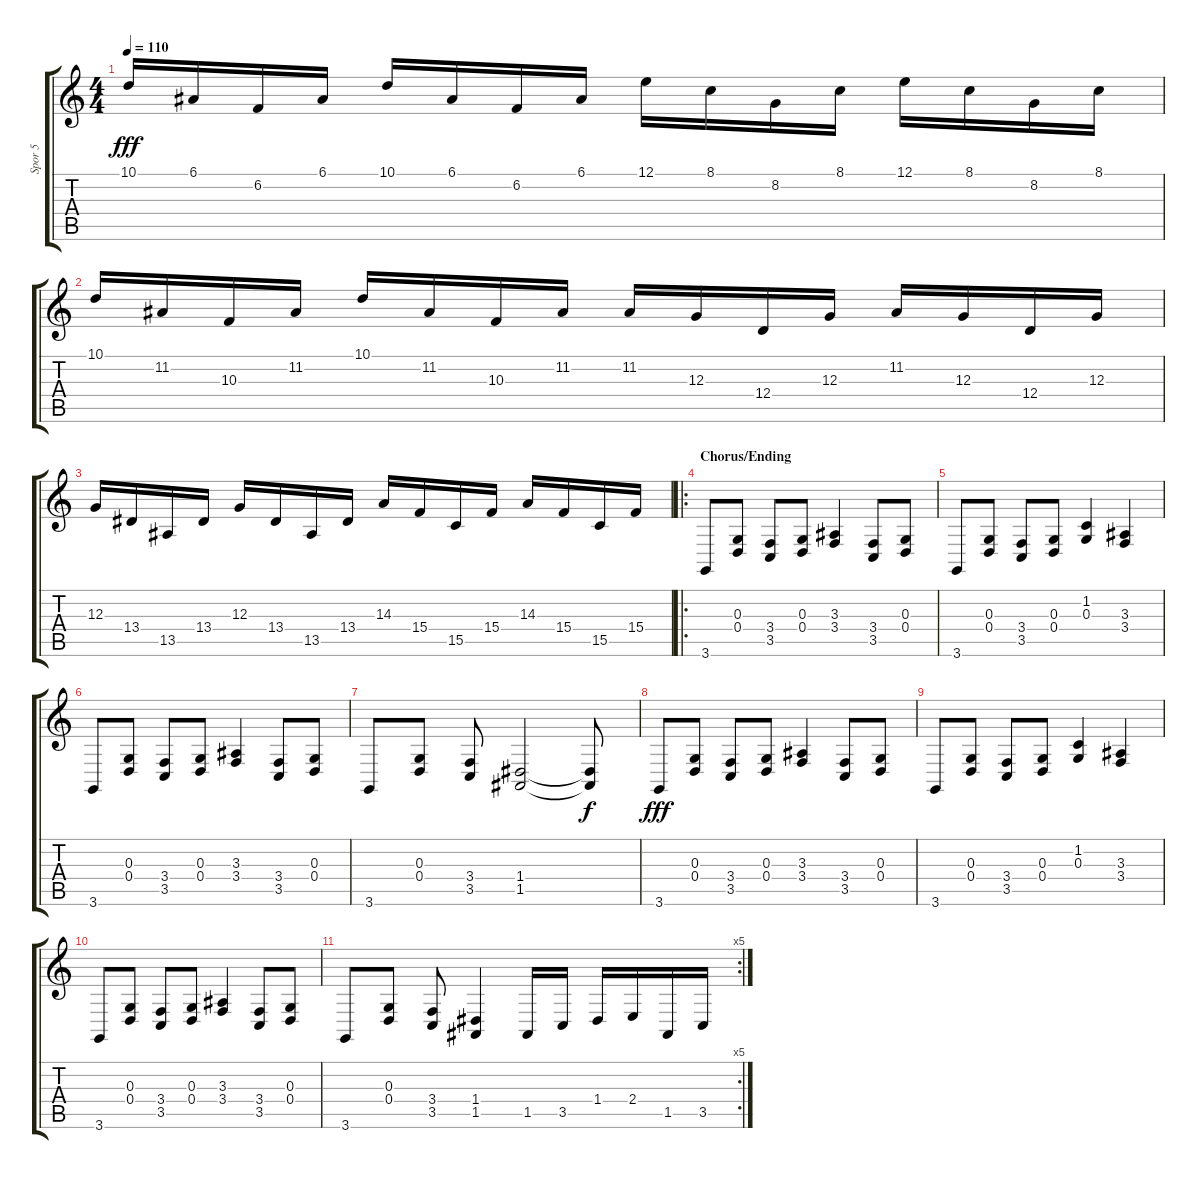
\track ("Spor 5" "Spor 5") {mute instrument drawbarorgan}
\staff {score tabs}
\tuning (E4 B3 G3 D3 A2 E2) {hide}
\ts (4 4)
\tempo 110
\clef g2
\ks c
10.1.16{dy fff} 6.1.16 6.2.16 6.1.16 10.1.16 6.1.16 6.2.16 6.1.16 12.1.16 8.1.16 8.2.16 8.1.16 12.1.16 8.1.16 8.2.16 8.1.16 |
10.1.16 11.2.16 10.3.16 11.2.16 10.1.16 11.2.16 10.3.16 11.2.16 11.2.16 12.3.16 12.4.16 12.3.16 11.2.16 12.3.16 12.4.16 12.3.16 |
12.3.16 13.4.16 13.5.16 13.4.16 12.3.16 13.4.16 13.5.16 13.4.16 14.3.16 15.4.16 15.5.16 15.4.16 14.3.16 15.4.16 15.5.16 15.4.16 |
\ro
\section ("" "Chorus/Ending")
3.6.8 (0.3 0.4).8 (3.4 3.5).8 (0.3 0.4).8 (3.3 3.4).4 (3.4 3.5).8 (0.3 0.4).8 |
3.6.8 (0.3 0.4).8 (3.4 3.5).8 (0.3 0.4).8 (1.2 0.3).4 (3.3 3.4).4 |
3.6.8 (0.3 0.4).8 (3.4 3.5).8 (0.3 0.4).8 (3.3 3.4).4 (3.4 3.5).8 (0.3 0.4).8 |
3.6.8 (0.3 0.4).8 (3.4 3.5).8 (1.4 1.5).2 (1.4{t} 1.5{t}).8{dy f} |
3.6.8{dy fff} (0.3 0.4).8 (3.4 3.5).8 (0.3 0.4).8 (3.3 3.4).4 (3.4 3.5).8 (0.3 0.4).8 |
3.6.8 (0.3 0.4).8 (3.4 3.5).8 (0.3 0.4).8 (1.2 0.3).4 (3.3 3.4).4 |
3.6.8 (0.3 0.4).8 (3.4 3.5).8 (0.3 0.4).8 (3.3 3.4).4 (3.4 3.5).8 (0.3 0.4).8 |
\rc 5
3.6.8 (0.3 0.4).8 (3.4 3.5).8 (1.4 1.5).4 1.5.16 3.5.16 1.4.16 2.4.16 1.5.16 3.5.16
